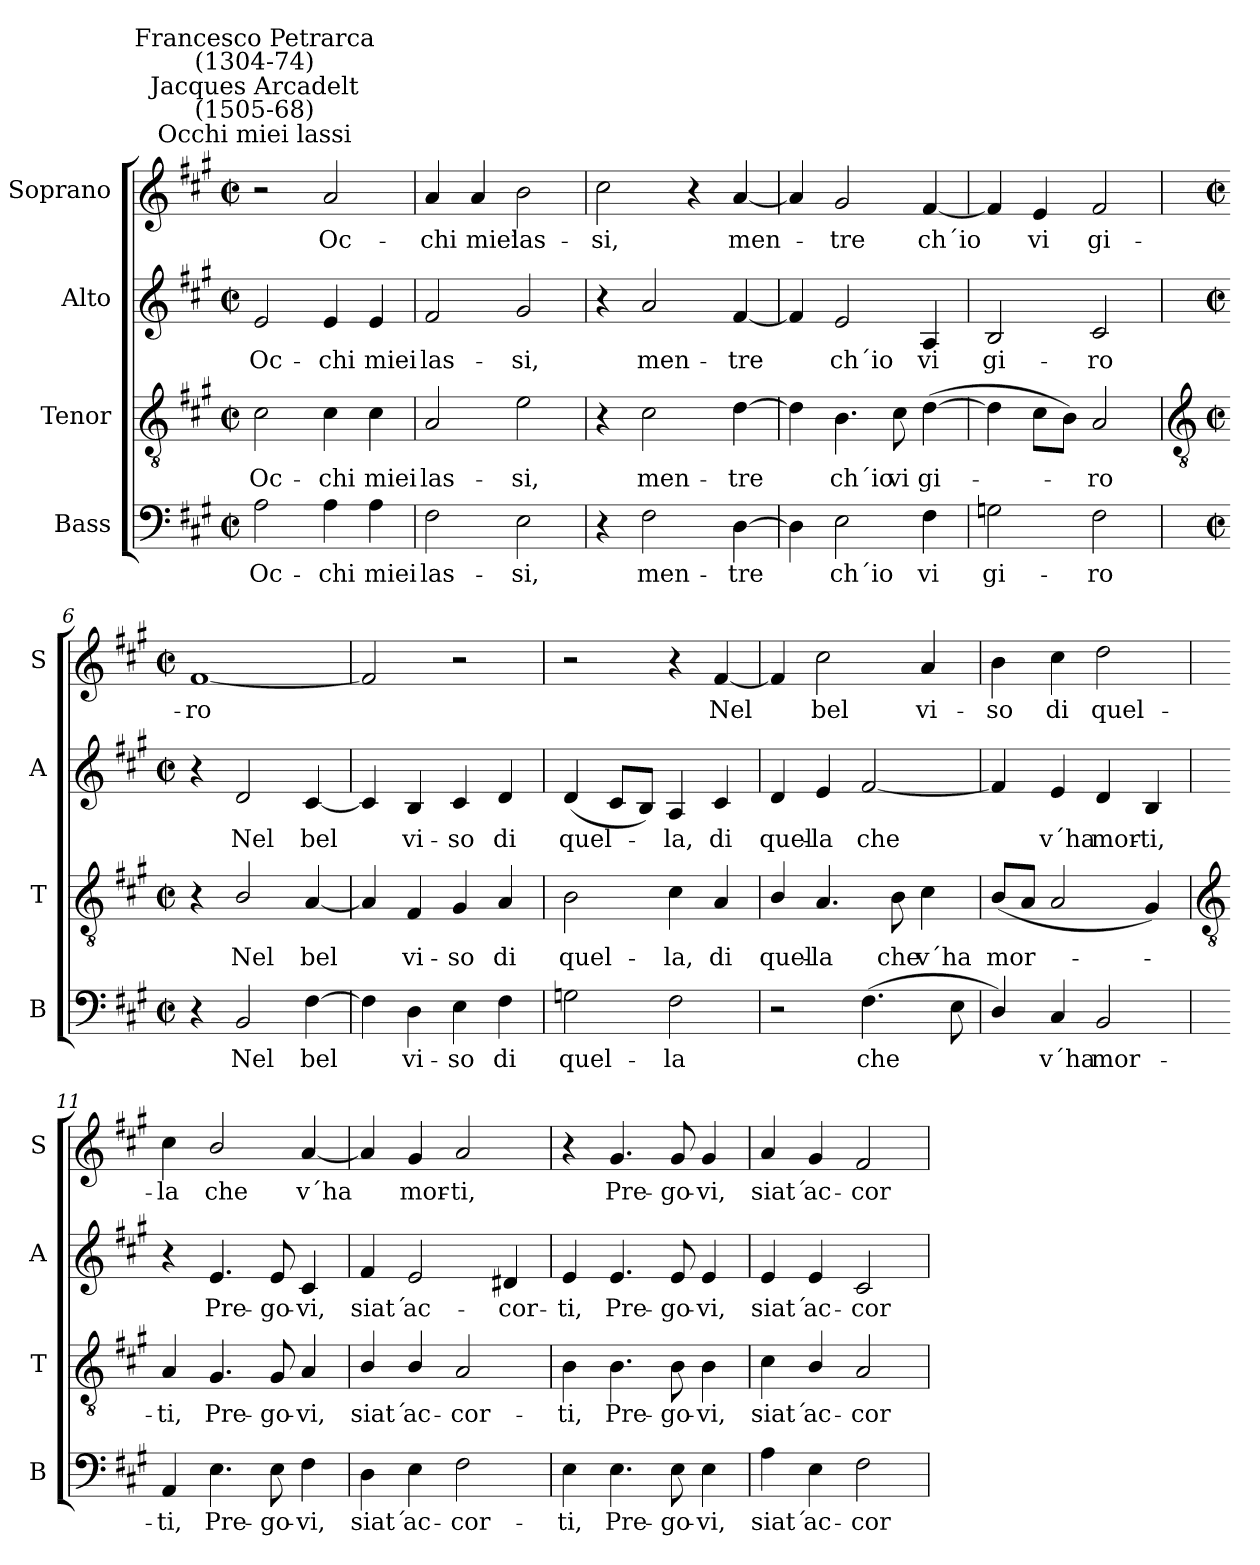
**kern	**text	**kern	**text	**kern	**text	**kern	**text
*part4	*part4	*part3	*part3	*part2	*part2	*part1	*part1
*staff4	*staff4	*staff3	*staff3	*staff2	*staff2	*staff1	*staff1
*I"Bass	*	*I"Tenor	*	*I"Alto	*	*I"Soprano	*
*I'B	*	*I'T	*	*I'A	*	*I'S	*
*clefF4	*	*clefGv2	*	*clefG2	*	*clefG2	*
*k[f#c#g#]	*	*k[f#c#g#]	*	*k[f#c#g#]	*	*k[f#c#g#]	*
*A:	*	*A:	*	*A:	*	*A:	*
*M2/2	*	*M2/2	*	*M2/2	*	*M2/2	*
*met(c|)	*	*met(c|)	*	*met(c|)	*	*met(c|)	*
=1	=1	=1	=1	=1	=1	=1	=1
!	!	!	!	!	!	!LO:TX:a:cj:t=Occhi miei lassi	!
!	!	!	!	!	!	!LO:TX:a:cj:t=Jacques Arcadelt\n(1505-68)	!
!	!	!	!	!	!	!LO:TX:a:cj:t=Francesco Petrarca\n(1304-74)	!
!	!LO:LY:b	!	!LO:LY:b	!	!LO:LY:b	!	!
2A	Oc-	2c#	Oc-	2e	Oc-	2r	.
!	!LO:LY:b	!	!LO:LY:b	!	!LO:LY:b	!	!LO:LY:b
4A	-chi	4c#	-chi	4e	-chi	2a	Oc-
!	!LO:LY:b	!	!LO:LY:b	!	!LO:LY:b	!	!
4A	miei	4c#	miei	4e	miei	.	.
=2	=2	=2	=2	=2	=2	=2	=2
!	!LO:LY:b	!	!LO:LY:b	!	!LO:LY:b	!	!LO:LY:b
2F#	las-	2A	las-	2f#	las-	4a	-chi
!	!	!	!	!	!	!	!LO:LY:b
.	.	.	.	.	.	4a	miei
!	!LO:LY:b	!	!LO:LY:b	!	!LO:LY:b	!	!LO:LY:b
2E	-si,	2e	-si,	2g#	-si,	2b	las-
=3	=3	=3	=3	=3	=3	=3	=3
!	!	!	!	!	!	!	!LO:LY:b
4r	.	4r	.	4r	.	2cc#	-si,
!	!LO:LY:b	!	!LO:LY:b	!	!LO:LY:b	!	!
2F#	men-	2c#	men-	2a	men-	.	.
.	.	.	.	.	.	4r	.
!	!LO:LY:b	!	!LO:LY:b	!	!LO:LY:b	!	!LO:LY:b
[4D	-tre	[4d	-tre	[4f#	-tre	[4a	men-
=4	=4	=4	=4	=4	=4	=4	=4
4D]	.	4d]	.	4f#]	.	4a]	.
!	!LO:LY:b	!	!LO:LY:b	!	!LO:LY:b	!	!LO:LY:b
2E	ch´io	4.B	ch´io	2e	ch´io	2g#	tre
!	!	!	!LO:LY:b	!	!	!	!
.	.	8c#	vi	.	.	.	.
!	!LO:LY:b	!	!LO:LY:b	!	!LO:LY:b	!	!LO:LY:b
4F#	vi	(>[4d	gi-	4A	vi	[4f#	ch´io
=5	=5	=5	=5	=5	=5	=5	=5
!	!LO:LY:b	!	!	!	!LO:LY:b	!	!
2Gn	gi-	4d]	.	2B	gi-	4f#]	.
!	!	!	!	!	!	!	!LO:LY:b
.	.	8c#L	.	.	.	4e	vi
.	.	8BJ)	.	.	.	.	.
!	!LO:LY:b	!	!LO:LY:b	!	!LO:LY:b	!	!LO:LY:b
2F#	-ro	2A	ro	2c#	-ro	2f#	gi-
!!LO:LB:g=z
=6	=6	=6	=6	=6	=6	=6	=6
*	*	*clefGv2	*	*	*	*	*
*M2/2	*	*M2/2	*	*M2/2	*	*M2/2	*
*met(c|)	*	*met(c|)	*	*met(c|)	*	*met(c|)	*
!	!	!	!	!	!	!	!LO:LY:b
4r	.	4r	.	4r	.	[1f#	-ro
!	!LO:LY:b	!	!LO:LY:b	!	!LO:LY:b	!	!
2BB	Nel	2B/	Nel	2d	Nel	.	.
!	!LO:LY:b	!	!LO:LY:b	!	!LO:LY:b	!	!
[4F#	bel	[4A	bel	[4c#	bel	.	.
=7	=7	=7	=7	=7	=7	=7	=7
4F#]	.	4A]	.	4c#]	.	2f#]	.
!	!LO:LY:b	!	!LO:LY:b	!	!LO:LY:b	!	!
4D	vi-	4F#	vi-	4B	vi-	.	.
!	!LO:LY:b	!	!LO:LY:b	!	!LO:LY:b	!	!
4E	-so	4G#	-so	4c#	-so	2r	.
!	!LO:LY:b	!	!LO:LY:b	!	!LO:LY:b	!	!
4F#	di	4A	di	4d	di	.	.
=8	=8	=8	=8	=8	=8	=8	=8
!	!LO:LY:b	!	!LO:LY:b	!	!LO:LY:b	!	!
2Gn	quel-	2B	quel-	(<4d	quel-	2r	.
.	.	.	.	8c#L	.	.	.
.	.	.	.	8BJ)	.	.	.
!	!LO:LY:b	!	!LO:LY:b	!	!LO:LY:b	!	!
2F#	-la	4c#	-la,	4A	la,	4r	.
!	!	!	!LO:LY:b	!	!LO:LY:b	!	!LO:LY:b
.	.	4A	di	4c#	di	[4f#	Nel
=9	=9	=9	=9	=9	=9	=9	=9
!	!	!	!LO:LY:b	!	!LO:LY:b	!	!
2r	.	4B/	quel-	4d	quel-	4f#]	.
!	!	!	!LO:LY:b	!	!LO:LY:b	!	!LO:LY:b
.	.	4.A	-la	4e	-la	2cc#	bel
!	!LO:LY:b	!	!	!	!LO:LY:b	!	!
(>4.F#	che	.	.	[2f#	che	.	.
!	!	!	!LO:LY:b	!	!	!	!
.	.	8B	che	.	.	.	.
!	!	!	!LO:LY:b	!	!	!	!LO:LY:b
.	.	4c#	v´ha	.	.	4a	vi-
8E	.	.	.	.	.	.	.
=10	=10	=10	=10	=10	=10	=10	=10
!	!	!	!LO:LY:b	!	!	!	!LO:LY:b
4D/)	.	(<8BL	mor-	4f#]	.	4b	-so
.	.	8AJ	.	.	.	.	.
!	!LO:LY:b	!	!	!	!LO:LY:b	!	!LO:LY:b
4C#	v´ha	2A	.	4e	v´ha	4cc#	di
!	!LO:LY:b	!	!	!	!LO:LY:b	!	!LO:LY:b
2BB	mor-	.	.	4d	mor-	2dd	quel-
!	!	!	!	!	!LO:LY:b	!	!
.	.	4G#)	.	4B	-ti,	.	.
!!LO:LB:g=z
=11	=11	=11	=11	=11	=11	=11	=11
*	*	*clefGv2	*	*	*	*	*
!	!LO:LY:b	!	!LO:LY:b	!	!	!	!LO:LY:b
4AA	-ti,	4A	ti,	4r	.	4cc#	-la
!	!LO:LY:b	!	!LO:LY:b	!	!LO:LY:b	!	!LO:LY:b
4.E	Pre-	4.G#	Pre-	4.e	Pre-	2b/	che
!	!LO:LY:b	!	!LO:LY:b	!	!LO:LY:b	!	!
8E	-go-	8G#	-go-	8e	-go-	.	.
!	!LO:LY:b	!	!LO:LY:b	!	!LO:LY:b	!	!LO:LY:b
4F#	-vi,	4A	-vi,	4c#	-vi,	[4a	v´ha
=12	=12	=12	=12	=12	=12	=12	=12
!	!LO:LY:b	!	!LO:LY:b	!	!LO:LY:b	!	!
4D	siat´	4B/	siat´	4f#	siat´	4a]	.
!	!LO:LY:b	!	!LO:LY:b	!	!LO:LY:b	!	!LO:LY:b
4E	ac-	4B/	ac-	2e	ac-	4g#	mor-
!	!LO:LY:b	!	!LO:LY:b	!	!	!	!LO:LY:b
2F#	-cor-	2A	-cor-	.	.	2a	-ti,
!	!	!	!	!	!LO:LY:b	!	!
.	.	.	.	4d#X	-cor-	.	.
=13	=13	=13	=13	=13	=13	=13	=13
!	!LO:LY:b	!	!LO:LY:b	!	!LO:LY:b	!	!
4E	-ti,	4B	-ti,	4e	-ti,	4r	.
!	!LO:LY:b	!	!LO:LY:b	!	!LO:LY:b	!	!LO:LY:b
4.E	Pre-	4.B	Pre-	4.e	Pre-	4.g#	Pre-
!	!LO:LY:b	!	!LO:LY:b	!	!LO:LY:b	!	!LO:LY:b
8E	-go-	8B	-go-	8e	-go-	8g#	-go-
!	!LO:LY:b	!	!LO:LY:b	!	!LO:LY:b	!	!LO:LY:b
4E	-vi,	4B	-vi,	4e	-vi,	4g#	-vi,
=14	=14	=14	=14	=14	=14	=14	=14
!	!LO:LY:b	!	!LO:LY:b	!	!LO:LY:b	!	!LO:LY:b
4A	siat´	4c#	siat´	4e	siat´	4a	siat´
!	!LO:LY:b	!	!LO:LY:b	!	!LO:LY:b	!	!LO:LY:b
4E	ac-	4B/	ac-	4e	ac-	4g#	ac-
!	!LO:LY:b	!	!LO:LY:b	!	!LO:LY:b	!	!LO:LY:b
2F#	-cor-	2A	-cor-	2c#	-cor-	2f#	-cor-
=	=	=	=	=	=	=	=
*-	*-	*-	*-	*-	*-	*-	*-
